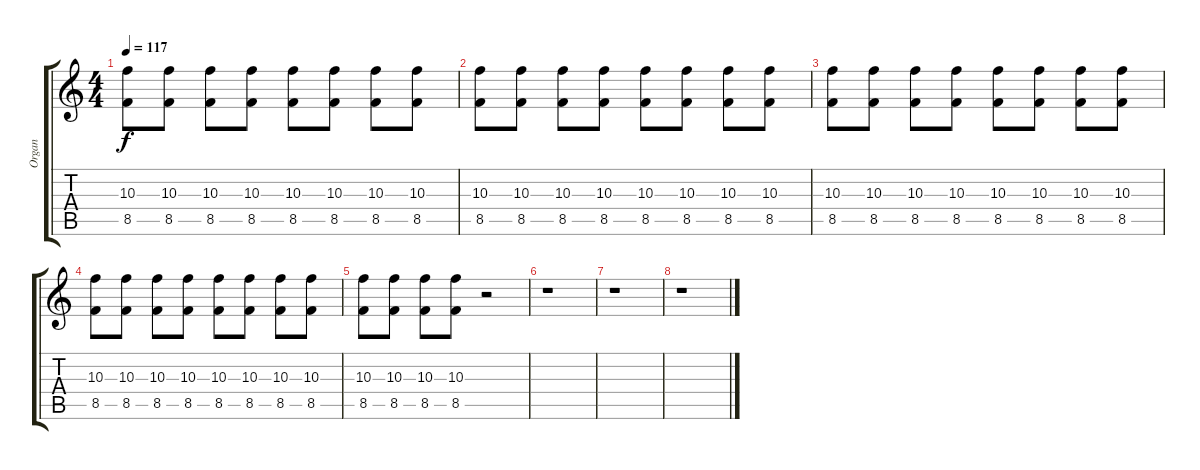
\track ("Organ" "Organ") {instrument electricguitarclean}
\staff {score tabs}
\tuning (E4 B3 G3 D3 A2 E2) {hide}
\ts (4 4)
\tempo 117
\clef g2
\ks c
(10.3 8.5).8{dy f} (10.3 8.5).8 (10.3 8.5).8 (10.3 8.5).8 (10.3 8.5).8 (10.3 8.5).8 (10.3 8.5).8 (10.3 8.5).8 |
(10.3 8.5).8 (10.3 8.5).8 (10.3 8.5).8 (10.3 8.5).8 (10.3 8.5).8 (10.3 8.5).8 (10.3 8.5).8 (10.3 8.5).8 |
(10.3 8.5).8 (10.3 8.5).8 (10.3 8.5).8 (10.3 8.5).8 (10.3 8.5).8 (10.3 8.5).8 (10.3 8.5).8 (10.3 8.5).8 |
(10.3 8.5).8 (10.3 8.5).8 (10.3 8.5).8 (10.3 8.5).8 (10.3 8.5).8 (10.3 8.5).8 (10.3 8.5).8 (10.3 8.5).8 |
(10.3 8.5).8 (10.3 8.5).8 (10.3 8.5).8 (10.3 8.5).8 r.2 |
r.1 |
r.1 |
r.1
